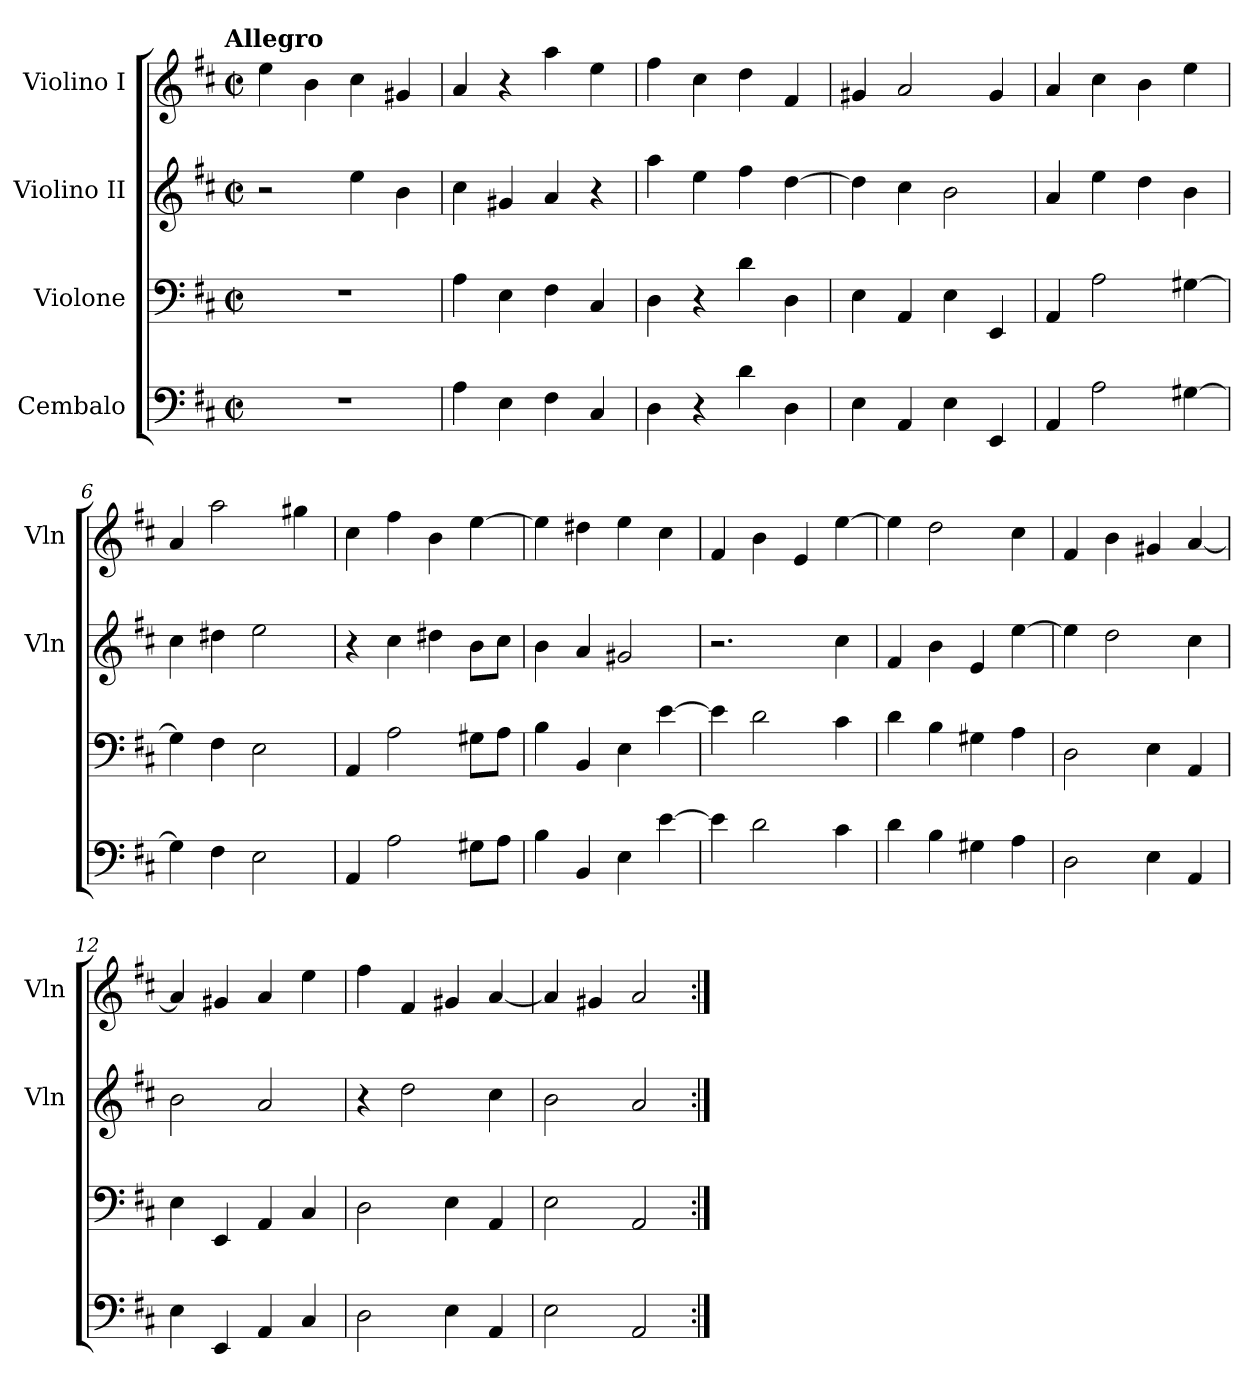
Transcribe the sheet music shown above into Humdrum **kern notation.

**kern	**kern	**kern	**kern
*part4	*part3	*part2	*part1
*staff4	*staff3	*staff2	*staff1
*I"Cembalo	*I"Violone	*I"Violino II	*I"Violino I
*	*	*I'Vln	*I'Vln
*clefF4	*clefF4	*clefG2	*clefG2
*k[f#c#]	*k[f#c#]	*k[f#c#]	*k[f#c#]
*D:	*D:	*D:	*D:
!!LO:TX:omd:t=Allegro
*M2/2	*M2/2	*M2/2	*M2/2
*met(c|)	*met(c|)	*met(c|)	*met(c|)
*MM132	*MM132	*MM132	*MM132
=1	=1	=1	=1
1r	1r	2r	4ee
.	.	.	4b
.	.	4ee	4cc#
.	.	4b	4g#X
=2	=2	=2	=2
4A	4A	4cc#	4a
4E	4E	4g#X	4r
4F#	4F#	4a	4aa
4C#	4C#	4r	4ee
=3	=3	=3	=3
4D	4D	4aa	4ff#
4r	4r	4ee	4cc#
4d	4d	4ff#	4dd
4D	4D	[4dd	4f#
=4	=4	=4	=4
4E	4E	4dd]	4g#X
4AA	4AA	4cc#	2a
4E	4E	2b	.
4EE	4EE	.	4g#
=5	=5	=5	=5
4AA	4AA	4a	4a
2A	2A	4ee	4cc#
.	.	4dd	4b
[4G#X	[4G#X	4b	4ee
=6	=6	=6	=6
4G#]	4G#]	4cc#	4a
4F#	4F#	4dd#X	2aa
2E	2E	2ee	.
.	.	.	4gg#X
=7	=7	=7	=7
4AA	4AA	4r	4cc#
2A	2A	4cc#	4ff#
.	.	4dd#X	4b
8G#XL	8G#XL	8bL	[4ee
8AJ	8AJ	8cc#J	.
=8	=8	=8	=8
4B	4B	4b	4ee]
4BB	4BB	4a	4dd#X
4E	4E	2g#X	4ee
[4e	[4e	.	4cc#
=9	=9	=9	=9
4e]	4e]	2.r	4f#
2d	2d	.	4b
.	.	.	4e
4c#	4c#	4cc#	[4ee
=10	=10	=10	=10
4d	4d	4f#	4ee]
4B	4B	4b	2dd
4G#X	4G#X	4e	.
4A	4A	[4ee	4cc#
=11	=11	=11	=11
2D	2D	4ee]	4f#
.	.	2dd	4b
4E	4E	.	4g#X
4AA	4AA	4cc#	[4a
=12	=12	=12	=12
4E	4E	2b	4a]
4EE	4EE	.	4g#X
4AA	4AA	2a	4a
4C#	4C#	.	4ee
=13	=13	=13	=13
2D	2D	4r	4ff#
.	.	2dd	4f#
4E	4E	.	4g#X
4AA	4AA	4cc#	[4a
=14	=14	=14	=14
2E	2E	2b	4a]
.	.	.	4g#X
2AA	2AA	2a	2a
=:|!	=:|!	=:|!	=:|!
*-	*-	*-	*-
